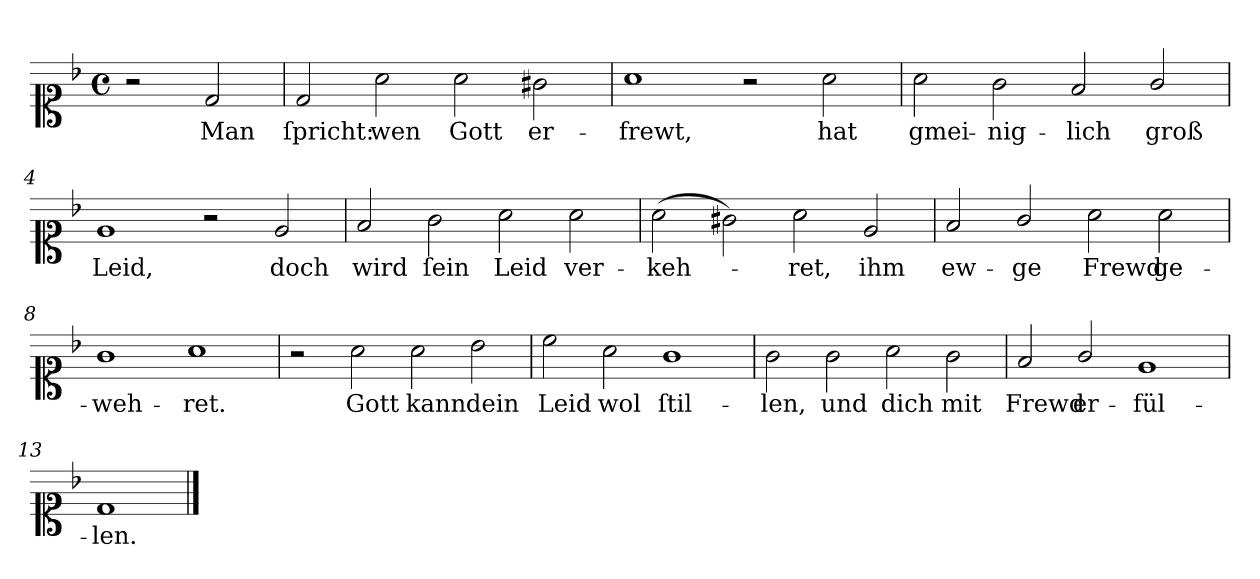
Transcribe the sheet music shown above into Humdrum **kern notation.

**kern	**text
*part1	*part1
*staff1	*staff1
*clefC1	*
*k[b-]	*
*M4/2	*
*met(c)	*
=	=
2r	.
2d	Man
=1	=1
2d	ſpricht:
2a	wen
2a	Gott
2g#X	er-
=2	=2
1a	-frewt,
2r	.
2a	hat
=3	=3
2a	gmei-
2g	-nig-
2f	-lich
2g/	groß
=4	=4
1e	Leid,
2r	.
2e	doch
=5	=5
2f/	wird
2g	ſein
2a	Leid
2a	ver-
=6	=6
(2a	-keh-
2g#X)	.
2a	-ret,
2e	ihm
=7	=7
2f	ew-
2g/	-ge
2a	Frewd
2a	ge-
=8	=8
1g	-weh-
1a	-ret.
=9	=9
2r	.
2a	Gott
2a	kann
2b-	dein
=10	=10
2cc	Leid
2a	wol
1g	ſtil-
=11	=11
2g	-len,
2g	und
2a	dich
2g	mit
=12	=12
2f	Frewd
2g/	er-
1e	-fül-
=13	=13
1d/	-len.
==	==
*-	*-
